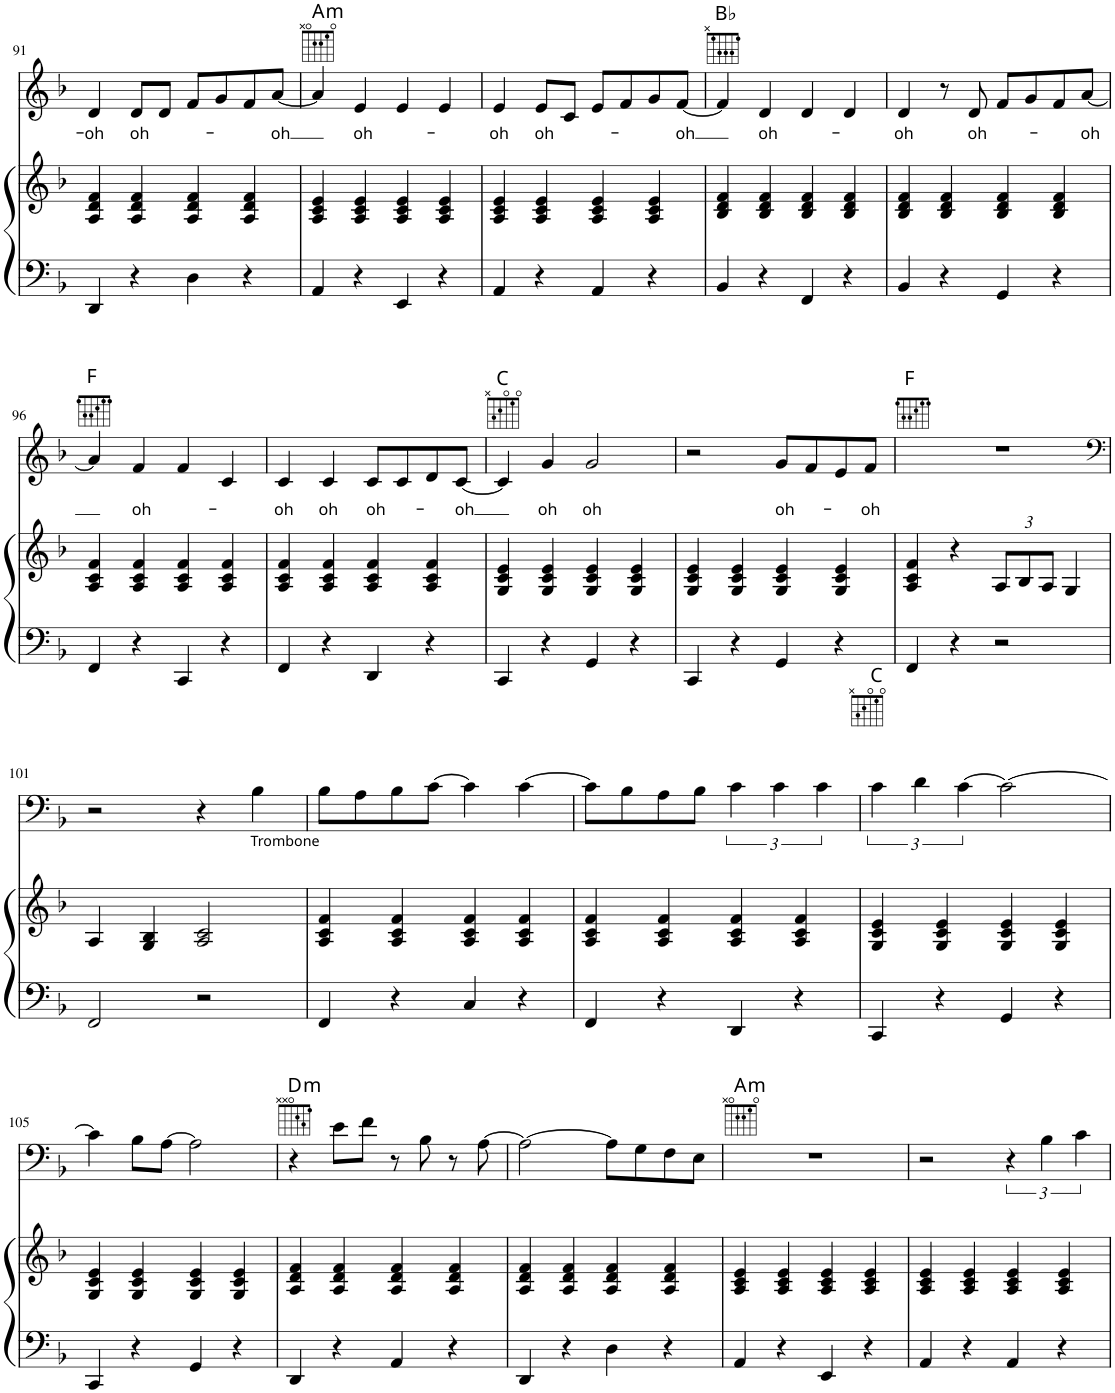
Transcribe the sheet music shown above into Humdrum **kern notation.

**kern	**kern	**kern	**text	**harte
*part2	*part2	*part1	*part1	*part1
*staff3	*staff2	*staff1	*staff1	*
*I"Piano	*	*I"Treble	*	*
*I'Pno	*	*	*	*
!!LO:PB:g=z
*clefF4	*clefG2	*clefG2	*	*
*k[b-]	*k[b-]	*k[b-]	*	*
*M4/4	*M4/4	*M4/4	*	*
=91	=91	=91	=91	=91
!	!	!	!LO:LY:b	!
4DD/	4A/ 4d/ 4f/	4d/	oh	.
!	!	!	!LO:LY:b	!
4r	4A/ 4d/ 4f/	8d/L	oh-	.
.	.	8d/J	.	.
4D\	4A/ 4d/ 4f/	8f/L	.	.
.	.	8g/	.	.
4r	4A/ 4d/ 4f/	8f/	.	.
!	!	!	!LO:LY:b	!
.	.	[<8a/J	oh	.
=92	=92	=92	=92	=92
!	!	!	!	!LO:H:kt=m
4AA/	4A/ 4c/ 4e/	4a/]	.	A:min
!	!	!	!LO:LY:b	!
4r	4A/ 4c/ 4e/	4e/	oh-	.
4EE/	4A/ 4c/ 4e/	4e/	.	.
4r	4A/ 4c/ 4e/	4e/	.	.
=93	=93	=93	=93	=93
!	!	!	!LO:LY:b	!
4AA/	4A/ 4c/ 4e/	4e/	oh	.
!	!	!	!LO:LY:b	!
4r	4A/ 4c/ 4e/	8e/L	oh-	.
.	.	8c/J	.	.
4AA/	4A/ 4c/ 4e/	8e/L	.	.
.	.	8f/	.	.
4r	4A/ 4c/ 4e/	8g/	.	.
!	!	!	!LO:LY:b	!
.	.	[<8f/J	oh	.
=94	=94	=94	=94	=94
4BB-/	4B-/ 4d/ 4f/	4f/]	.	Bb:maj
!	!	!	!LO:LY:b	!
4r	4B-/ 4d/ 4f/	4d/	oh-	.
4FF/	4B-/ 4d/ 4f/	4d/	.	.
4r	4B-/ 4d/ 4f/	4d/	.	.
=95	=95	=95	=95	=95
!	!	!	!LO:LY:b	!
4BB-/	4B-/ 4d/ 4f/	4d/	oh	.
4r	4B-/ 4d/ 4f/	8r	.	.
!	!	!	!LO:LY:b	!
.	.	8d/	oh-	.
4GG/	4B-/ 4d/ 4f/	8f/L	.	.
.	.	8g/	.	.
4r	4B-/ 4d/ 4f/	8f/	.	.
!	!	!	!LO:LY:b	!
.	.	[<8a/J	oh	.
!!LO:LB:g=z
=96	=96	=96	=96	=96
4FF/	4A/ 4c/ 4f/	4a/]	.	F:maj
!	!	!	!LO:LY:b	!
4r	4A/ 4c/ 4f/	4f/	oh-	.
4CC/	4A/ 4c/ 4f/	4f/	.	.
4r	4A/ 4c/ 4f/	4c/	.	.
=97	=97	=97	=97	=97
!	!	!	!LO:LY:b	!
4FF/	4A/ 4c/ 4f/	4c/	oh	.
!	!	!	!LO:LY:b	!
4r	4A/ 4c/ 4f/	4c/	oh	.
!	!	!	!LO:LY:b	!
4DD/	4A/ 4c/ 4f/	8c/L	oh-	.
.	.	8c/	.	.
4r	4A/ 4c/ 4f/	8d/	.	.
!	!	!	!LO:LY:b	!
.	.	[<8c/J	oh	.
=98	=98	=98	=98	=98
4CC/	4G/ 4c/ 4e/	4c/]	.	C:maj
!	!	!	!LO:LY:b	!
4r	4G/ 4c/ 4e/	4g/	oh	.
!	!	!	!LO:LY:b	!
4GG/	4G/ 4c/ 4e/	2g/	oh	.
4r	4G/ 4c/ 4e/	.	.	.
=99	=99	=99	=99	=99
4CC/	4G/ 4c/ 4e/	2r	.	.
4r	4G/ 4c/ 4e/	.	.	.
!	!	!	!LO:LY:b	!
4GG/	4G/ 4c/ 4e/	8g/L	oh-	.
.	.	8f/	.	.
4r	4G/ 4c/ 4e/	8e/	.	.
!	!	!	!LO:LY:b	!
.	.	8f/J	oh	.
=100	=100	=100	=100	=100
4FF/	4A/ 4c/ 4f/	1r	.	F:maj
4r	4r	.	.	.
*	*Xbrackettup	*	*	*
2r	12A/L	.	.	.
.	12B-/	.	.	.
.	12A/J	.	.	.
.	4G/	.	.	.
!!LO:LB:g=z
=101	=101	=101	=101	=101
*	*	*clefF4	*	*
2FF/	4A/	2r	.	.
.	4G/ 4B-/	.	.	.
2r	2A/ 2c/	4r	.	.
!	!	!LO:TX:b:t=Trombone	!	!
.	.	4B-\	.	.
=102	=102	=102	=102	=102
4FF/	4A/ 4c/ 4f/	8B-\L	.	.
.	.	8A\	.	.
4r	4A/ 4c/ 4f/	8B-\	.	.
.	.	[>8c\J	.	.
4C/	4A/ 4c/ 4f/	4c\]	.	.
4r	4A/ 4c/ 4f/	[>4c\	.	.
=103	=103	=103	=103	=103
4FF/	4A/ 4c/ 4f/	8c\L]	.	.
.	.	8B-\	.	.
4r	4A/ 4c/ 4f/	8A\	.	.
.	.	8B-\J	.	.
4DD/	4A/ 4c/ 4f/	6c\	.	.
.	.	6c\	.	.
4r	4A/ 4c/ 4f/	.	.	.
.	.	6c\	.	.
=104	=104	=104	=104	=104
4CC/	4G/ 4c/ 4e/	6c\	.	C:maj
.	.	6d\	.	.
4r	4G/ 4c/ 4e/	.	.	.
.	.	[>6c\	.	.
4GG/	4G/ 4c/ 4e/	2c\_	.	.
4r	4G/ 4c/ 4e/	.	.	.
!!LO:LB:g=z
=105	=105	=105	=105	=105
4CC/	4G/ 4c/ 4e/	4c\]	.	.
4r	4G/ 4c/ 4e/	8B-\L	.	.
.	.	[>8A\J	.	.
4GG/	4G/ 4c/ 4e/	2A\]	.	.
4r	4G/ 4c/ 4e/	.	.	.
=106	=106	=106	=106	=106
!	!	!	!	!LO:H:kt=m
4DD/	4A/ 4d/ 4f/	4r	.	D:min
4r	4A/ 4d/ 4f/	8e\L	.	.
.	.	8f\J	.	.
4AA/	4A/ 4d/ 4f/	8r	.	.
.	.	8B-\	.	.
4r	4A/ 4d/ 4f/	8r	.	.
.	.	[>8A\	.	.
=107	=107	=107	=107	=107
4DD/	4A/ 4d/ 4f/	2A\_	.	.
4r	4A/ 4d/ 4f/	.	.	.
4D\	4A/ 4d/ 4f/	8A\L]	.	.
.	.	8G\	.	.
4r	4A/ 4d/ 4f/	8F\	.	.
.	.	8E\J	.	.
=108	=108	=108	=108	=108
!	!	!	!	!LO:H:kt=m
4AA/	4A/ 4c/ 4e/	1r	.	A:min
4r	4A/ 4c/ 4e/	.	.	.
4EE/	4A/ 4c/ 4e/	.	.	.
4r	4A/ 4c/ 4e/	.	.	.
=109	=109	=109	=109	=109
4AA/	4A/ 4c/ 4e/	2r	.	.
4r	4A/ 4c/ 4e/	.	.	.
4AA/	4A/ 4c/ 4e/	6r	.	.
.	.	6B-\	.	.
4r	4A/ 4c/ 4e/	.	.	.
.	.	6c\	.	.
=	=	=	=	=
*-	*-	*-	*-	*-
